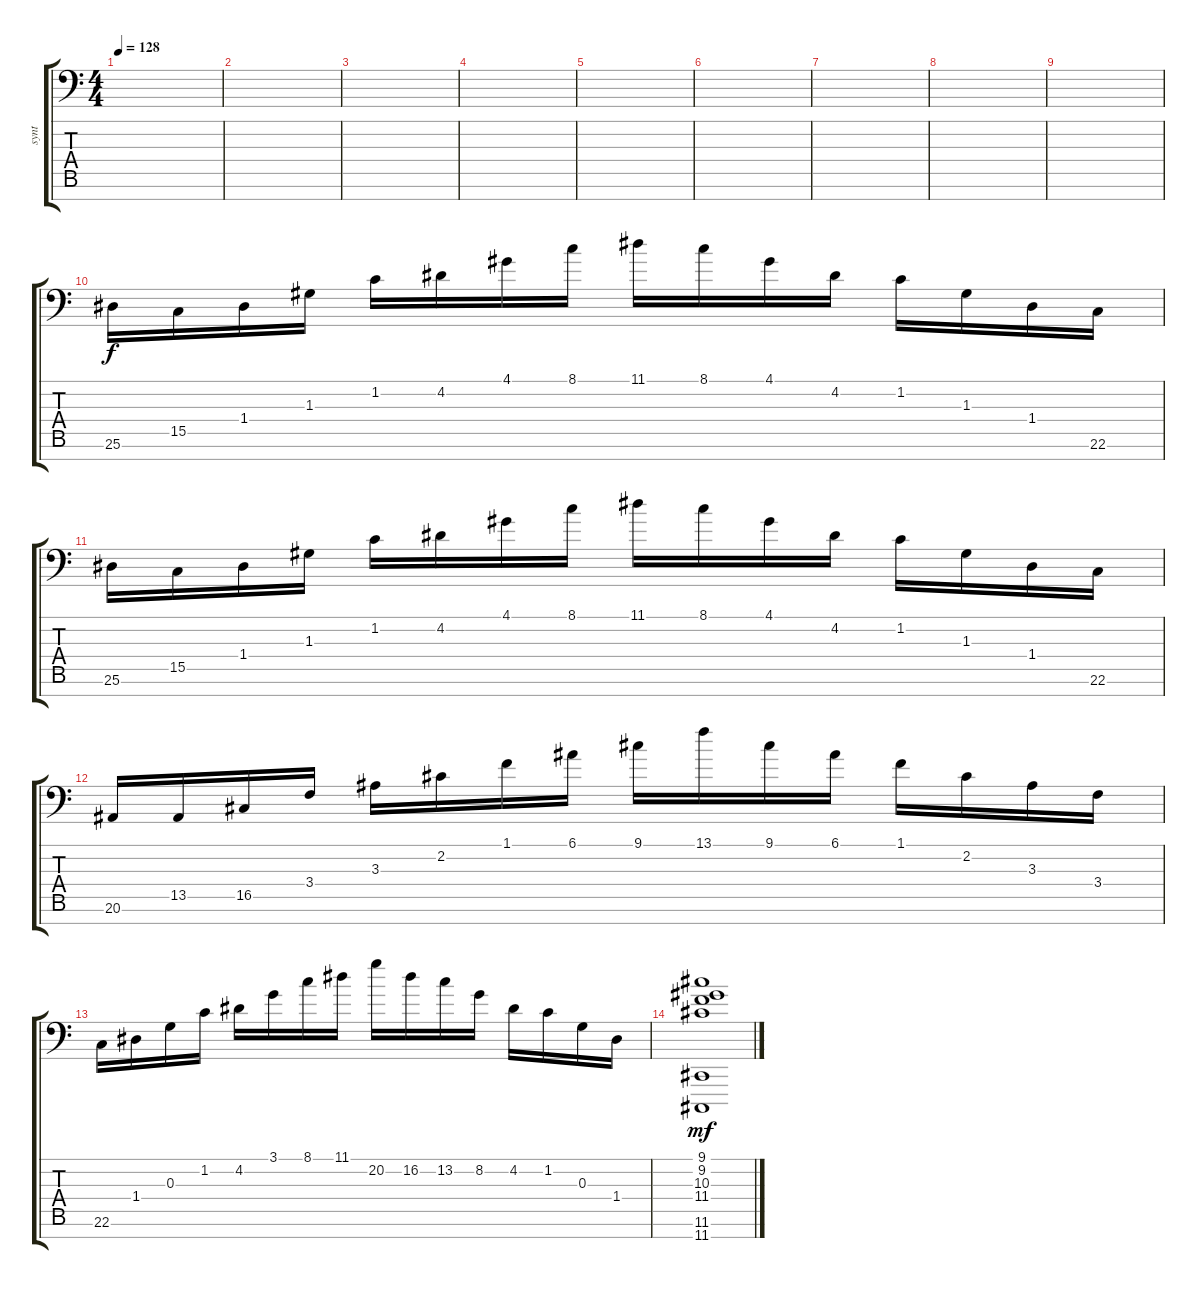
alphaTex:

\track ("synt" "synt") {instrument lead8bassandlead}
\staff {score tabs}
\tuning (E4 B3 G3 D3 A1 D1 D0) {hide}
\ts (4 4)
\tempo 128
\clef f4
\ks c
|
|
|
|
|
|
|
|
|
25.6.16{dy f} 15.5.16 1.4.16 1.3.16 1.2.16 4.2.16 4.1.16 8.1.16 11.1.16 8.1.16 4.1.16 4.2.16 1.2.16 1.3.16 1.4.16 22.6.16 |
25.6.16 15.5.16 1.4.16 1.3.16 1.2.16 4.2.16 4.1.16 8.1.16 11.1.16 8.1.16 4.1.16 4.2.16 1.2.16 1.3.16 1.4.16 22.6.16 |
20.6.16 13.5.16 16.5.16 3.4.16 3.3.16 2.2.16 1.1.16 6.1.16 9.1.16 13.1.16 9.1.16 6.1.16 1.1.16 2.2.16 3.3.16 3.4.16 |
22.6.16 1.4.16 0.3.16 1.2.16 4.2.16 3.1.16 8.1.16 11.1.16 20.2.16 16.2.16 13.2.16 8.2.16 4.2.16 1.2.16 0.3.16 1.4.16 |
(9.1 9.2 10.3 11.4 11.6 11.7).1{dy mf}
